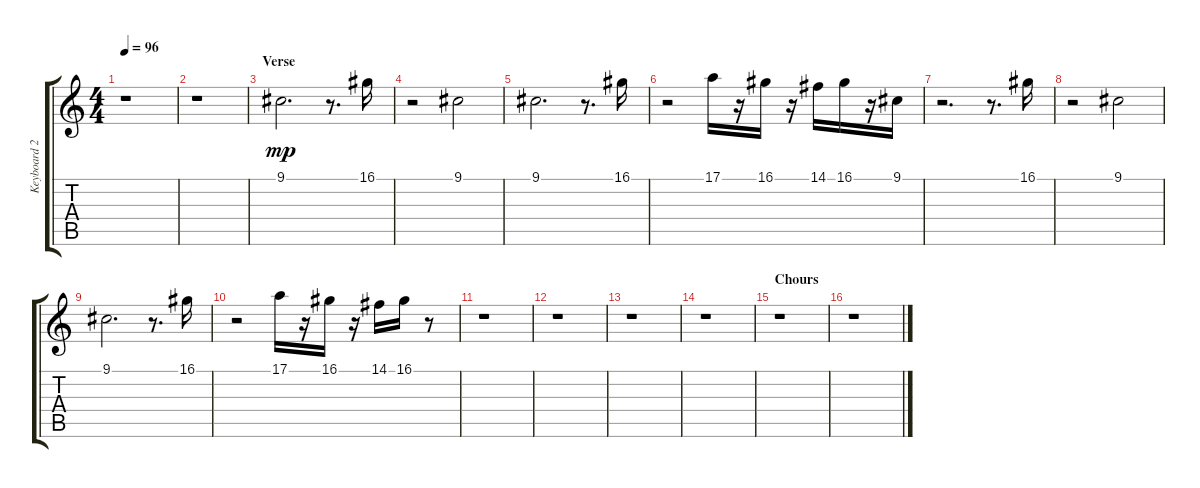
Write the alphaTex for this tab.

\track ("Keyboard 2" "Keyboard 2") {instrument flute}
\staff {score tabs}
\tuning (E4 B3 G3 D3 A2 E2) {hide}
\ts (4 4)
\tempo 96
\clef g2
\ks c
r.1{dy mp} |
r.1 |
\section ("" "Verse")
9.1.2{d} r.8{d} 16.1.16 |
r.2 9.1.2 |
9.1.2{d} r.8{d} 16.1.16 |
r.2 17.1.16 r.16 16.1.16 r.16 14.1.16 16.1.16 r.16 9.1.16 |
r.2{d} r.8{d} 16.1.16 |
r.2 9.1.2 |
9.1.2{d} r.8{d} 16.1.16 |
r.2 17.1.16 r.16 16.1.16 r.16 14.1.16 16.1.16 r.8 |
r.1 |
r.1 |
r.1 |
r.1 |
\section ("" "Chours")
r.1 |
r.1
